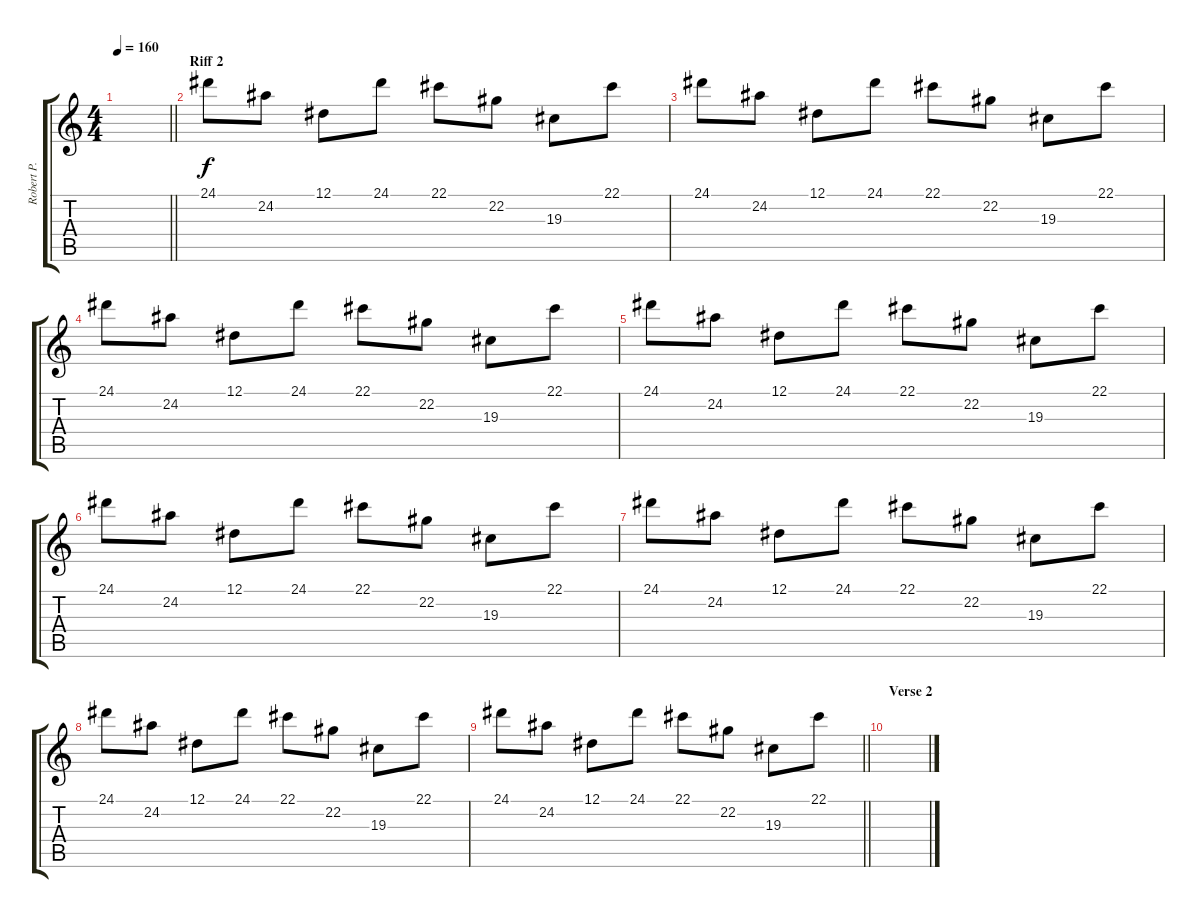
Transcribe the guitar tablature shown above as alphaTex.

\track ("Robert P. de Camus" "Robert P. ") {instrument orchestralharp}
\staff {score tabs}
\tuning (Eb4 Bb3 Gb3 Db3 Ab2 Eb2) {hide}
\ts (4 4)
\tempo 160
\clef g2
\barLineRight lightlight
\ks c
|
\section ("" "Riff 2")
24.1.8 24.2.8 12.1.8 24.1.8 22.1.8 22.2.8 19.3.8 22.1.8 |
24.1.8 24.2.8 12.1.8 24.1.8 22.1.8 22.2.8 19.3.8 22.1.8 |
24.1.8 24.2.8 12.1.8 24.1.8 22.1.8 22.2.8 19.3.8 22.1.8 |
24.1.8 24.2.8 12.1.8 24.1.8 22.1.8 22.2.8 19.3.8 22.1.8 |
24.1.8 24.2.8 12.1.8 24.1.8 22.1.8 22.2.8 19.3.8 22.1.8 |
24.1.8 24.2.8 12.1.8 24.1.8 22.1.8 22.2.8 19.3.8 22.1.8 |
24.1.8 24.2.8 12.1.8 24.1.8 22.1.8 22.2.8 19.3.8 22.1.8 |
\barLineRight lightlight
24.1.8 24.2.8 12.1.8 24.1.8 22.1.8 22.2.8 19.3.8 22.1.8 |
\section ("" "Verse 2")
